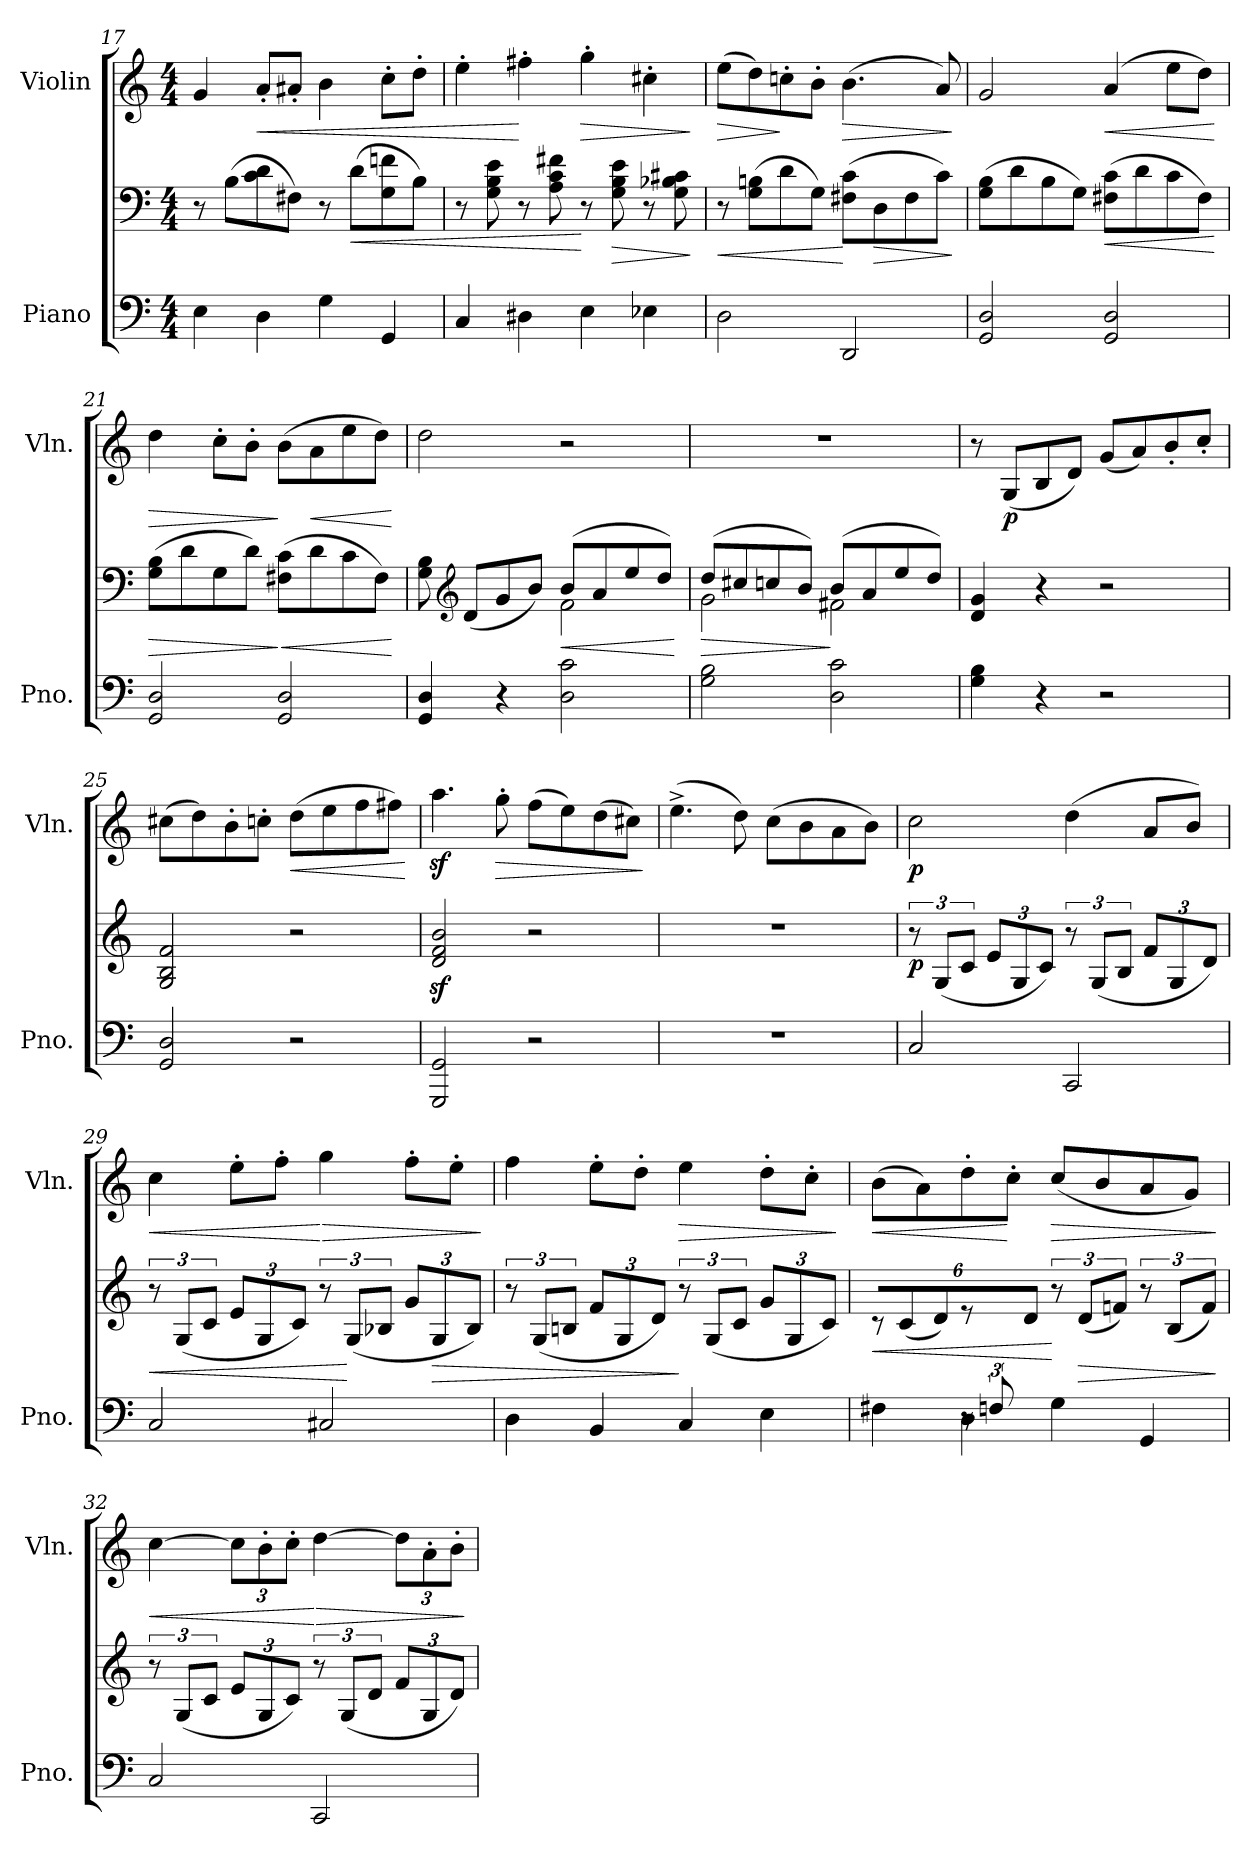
**kern	**kern	**dynam	**kern	**dynam
*part2	*part2	*part2	*part1	*part1
*staff3	*staff2	*staff2/3	*staff1	*staff1
*I"Piano	*	*	*I"Violin	*
*I'Pno.	*	*	*I'Vln.	*
*clefF4	*clefF4	*	*clefG2	*
*k[]	*k[]	*	*k[]	*
*M4/4	*M4/4	*	*M4/4	*
=17	=17	=17	=17	=17
4E\	8r	.	4g/	.
.	(8B\L	.	.	.
!	!	!	!	!LO:HP:b
4D\	8c\ 8d\	.	8a'/L	<
.	8F#X\J)	.	8a#X'/J	.
4G\	8r	.	4b\	.
!	!	!LO:HP:b	!	!
.	(8d\L	<	.	.
4GG/	8G\ 8fn\	.	8cc'\L	.
.	8B\J)	.	8dd'\J	.
!!LO:LB:g=z
=18	=18	=18	=18	=18
4C/	8r	.	4ee'\	.
.	8G\ 8B\ 8e\	.	.	.
4D#X\	8r	.	4ff#X'\	[
.	8A\ 8c\ 8f#X\	.	.	.
!	!	!	!	!LO:HP:b
4E\	8r	[	4gg'\	>
!	!	!LO:HP:b	!	!
.	8G\ 8B\ 8e\	>	.	.
4E-X\	8r	.	4cc#X'\	.
.	8G\ 8B-X\ 8c#X\	.	.	.
.	.	]	.	]
=19	=19	=19	=19	=19
!	!	!LO:HP:b	!	!LO:HP:b
2D\	8r	<	(8ee\L	>
.	(8G\ 8Bn\L	.	8dd\)	.
.	8d\	.	8ccn'\	]
.	8G\J)	.	8b'\J	.
!	!	!	!	!LO:HP:b
2DD/	(8F#X\ 8c\L	[	(4.b\	>
!	!	!LO:HP:b	!	!
.	8D\	>	.	.
.	8F#\	.	.	.
.	8c\J)	.	8a/)	.
.	.	]	.	]
=20	=20	=20	=20	=20
2GG/ 2D/	(8G\ 8B\L	.	2g/	.
.	8d\	.	.	.
.	8B\	.	.	.
.	8G\J)	.	.	.
!	!	!LO:HP:b	!	!LO:HP:b
2GG/ 2D/	(8F#X\ 8c\L	<	(4a/	<
.	8d\	.	.	.
.	8c\	.	8ee\L	.
.	8F#\J)	.	8dd\J)	.
.	.	[	.	[
=21	=21	=21	=21	=21
!	!	!LO:HP:b	!	!LO:HP:b
2GG/ 2D/	(8G\ 8B\L	>	4dd\	>
.	8d\	.	.	.
.	8G\	.	8cc'\L	.
.	8d\J)	.	8b'\J	.
!	!	!LO:HP:n=1:b	!	!
2GG/ 2D/	(8F#X\ 8c\L	] <	(8b\L	]
!	!	!	!	!LO:HP:b
.	8d\	.	8a\	<
.	8c\	.	8ee\	.
.	8F#\J)	.	8dd\J)	.
.	.	[	.	[
!!LO:LB:g=z
=22	=22	=22	=22	=22
*	*^	*	*	*
4GG/ 4D/	8G\ 8B\	2ryy	.	2dd\	.
*	*clefG2	*	*	*	*
.	(8d/L	.	.	.	.
4r	8g/	.	.	.	.
.	8b/J)	.	.	.	.
!	!	!	!LO:HP:b	!	!
2D\ 2c\	(8b/L	2f\	<	2r	.
.	8a/	.	.	.	.
.	8ee/	.	.	.	.
.	8dd/J)	.	.	.	.
*	*v	*v	*	*	*
.	.	[	.	.
=23	=23	=23	=23	=23
!	!	!LO:HP:b	!	!
*	*^	*	*	*
2G\ 2B\	(8dd/L	2g\	>	1r	.
.	8cc#X/	.	.	.	.
.	8ccn/	.	.	.	.
.	8b/J)	.	.	.	.
2D\ 2c\	(8b/L	2f#X\	]	.	.
.	8a/	.	.	.	.
.	8ee/	.	.	.	.
.	8dd/J)	.	.	.	.
*	*v	*v	*	*	*
=24	=24	=24	=24	=24
4G\ 4B\	4d/ 4g/	.	8r	.
!	!	!	!	!LO:DY:b
.	.	.	(8G/L	p
4r	4r	.	8B/	.
.	.	.	8d/J)	.
2r	2r	.	(8g/L	.
.	.	.	8a/)	.
.	.	.	8b'/	.
.	.	.	8cc'/J	.
=25	=25	=25	=25	=25
2GG/ 2D/	2G/ 2B/ 2f/	.	(8cc#X\L	.
.	.	.	8dd\)	.
.	.	.	8b'\	.
.	.	.	8ccn'\J	.
!	!	!	!	!LO:HP:b
2r	2r	.	(8dd\L	<
.	.	.	8ee\	.
.	.	.	8ff\	.
.	.	.	8ff#X\J)	.
.	.	.	.	[
!!LO:PB:g=z
=26	=26	=26	=26	=26
2GGG/ 2GG/	2d/z< 2f/z< 2b/z<	.	4.aaz<\	.
!	!	!	!	!LO:HP:b
.	.	.	8gg'\	>
2r	2r	.	(8ff\L	.
.	.	.	8ee\)	.
.	.	.	(8dd\	.
.	.	.	8cc#X\J)	.
.	.	.	.	]
!!LO:PB:g=z
=27	=27	=27	=27	=27
1r	1r	.	(4.ee^\	.
.	.	.	8dd\)	.
!	!	!	!	!LO:DY:b
.	.	.	(8cc\L	other-dynamics
.	.	.	8b\	.
.	.	.	8a\	.
.	.	.	8b\J)	.
=28	=28	=28	=28	=28
!	!	!LO:DY:b	!	!LO:DY:b
2C/	12r	p	2cc\	p
.	(12G/L	.	.	.
.	12c/J	.	.	.
*	*Xbrackettup	*	*	*
.	12e/L	.	.	.
.	12G/	.	.	.
.	12c/J)	.	.	.
*	*brackettup	*	*	*
2CC/	12r	.	(4dd\	.
.	(12G/L	.	.	.
.	12B/J	.	.	.
*	*Xbrackettup	*	*	*
.	12f/L	.	8a/L	.
.	12G/	.	.	.
.	.	.	8b/J)	.
.	12d/J)	.	.	.
=29	=29	=29	=29	=29
*	*brackettup	*	*	*
!	!	!LO:HP:b	!	!LO:HP:b
2C/	12r	<	4cc\	<
.	(12G/L	.	.	.
.	12c/J	.	.	.
*	*Xbrackettup	*	*	*
.	12e/L	.	8ee'\L	.
.	12G/	.	.	.
.	.	.	8ff'\J	.
.	12c/J)	.	.	.
*	*brackettup	*	*	*
!	!	!	!	!LO:HP:n=1:b
2C#X/	12r	.	4gg\	[ >
.	(12G/L	[	.	.
.	12B-X/J	.	.	.
*	*Xbrackettup	*	*	*
.	12g/L	.	8ff'\L	.
!	!	!LO:HP:b	!	!
.	12G/	>	.	.
.	.	.	8ee'\J	.
.	12B-/J)	.	.	.
.	.	.	.	]
=30	=30	=30	=30	=30
*	*brackettup	*	*	*
4D\	12r	.	4ff\	.
.	(12G/L	.	.	.
.	12Bn/J	.	.	.
*	*Xbrackettup	*	*	*
4BB/	12f/L	.	8ee'\L	.
.	12G/	.	.	.
.	.	.	8dd'\J	.
.	12d/J)	.	.	.
*	*brackettup	*	*	*
!	!	!	!	!LO:HP:b
4C/	12r	]	4ee\	>
.	(12G/L	.	.	.
.	12c/J	.	.	.
*	*Xbrackettup	*	*	*
4E\	12g/L	.	8dd'\L	.
.	12G/	.	.	.
.	.	.	8cc'\J	.
.	12c/J)	.	.	.
.	.	.	.	]
!!LO:LB:g=z
=31	=31	=31	=31	=31
*^	*	*	*	*
*	*^	*	*	*	*
*	*	*	*brackettup	*	*	*
!	!	!	!	!LO:HP:b	!	!LO:HP:b
3ryy	4ryy	4F#X\	12r	<	(8b\L	<
.	.	.	(12c/L	.	.	.
.	.	.	.	.	8a\)	.
.	.	.	12d/J)	.	.	.
.	8r	4D\	12r	.	8dd'\	.
(12Fn/L	.	.	12ryy	.	.	.
.	8ryy	.	.	.	8cc'\J	[
12%7ryy	.	.	12d\J)	.	.	.
!	!	!	!	!	!	!LO:HP:b
.	2ryy	4G\	12r	[	(8cc/L	>
!	!	!	!	!LO:HP:b	!	!
.	.	.	(12d/L	>	.	.
.	.	.	.	.	8b/	.
.	.	.	12fn/J)	.	.	.
.	.	4GG/	12r	.	8a/	.
.	.	.	(12B/L	.	.	.
.	.	.	.	.	8g/J)	.
.	.	.	12f/J)	.	.	.
*v	*v	*v	*	*	*	*
.	.	]	.	]
=32	=32	=32	=32	=32
!	!	!	!	!LO:HP:b
2C/	12r	.	[4cc\	<
.	(12G/L	.	.	.
.	12c/J	.	.	.
*	*Xbrackettup	*	*Xbrackettup	*
.	12e/L	.	12cc\L]	.
.	12G/	.	12b'\	.
.	12c/J)	.	12cc'\J	.
*	*brackettup	*	*	*
!	!	!	!	!LO:HP:n=1:b
2CC/	12r	.	[4dd\	[ >
.	(12G/L	.	.	.
.	12d/J	.	.	.
*	*Xbrackettup	*	*	*
.	12f/L	.	12dd\L]	.
.	12G/	.	12a'\	.
.	12d/J)	.	12b'\J	.
.	.	.	.	]
=	=	=	=	=
*-	*-	*-	*-	*-
